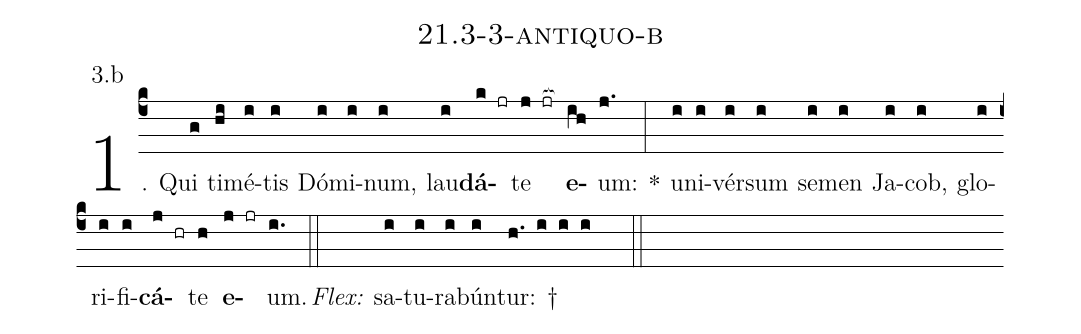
name: 21.3-3-antiquo-b;
annotation: 3.b;
%%
(c4)1. Qui(g) ti(hi)mé(i)tis(i) Dó(i)mi(i)num,(i) lau(i)<b>dá</b>(k jr)te(j jr[ocb:1{]) <b>e</b>(ih[ocb:0}])um:(j.) *(:) u(i)ni(i)vér(i)sum(i) se(i)men(i) Ja(i)cob,(i) glo(i)ri(i)fi(i)<b>cá</b>(j hr)te(h) <b>e</b>(j jr)um.(i.) (::)
<i>Flex:</i>()  sa(i)tu(i)ra(i)bún(i)tur: †(h. i i i  ::)

%E(i) u(i) o(j) u(h) a(j) e.(i.) (::)
